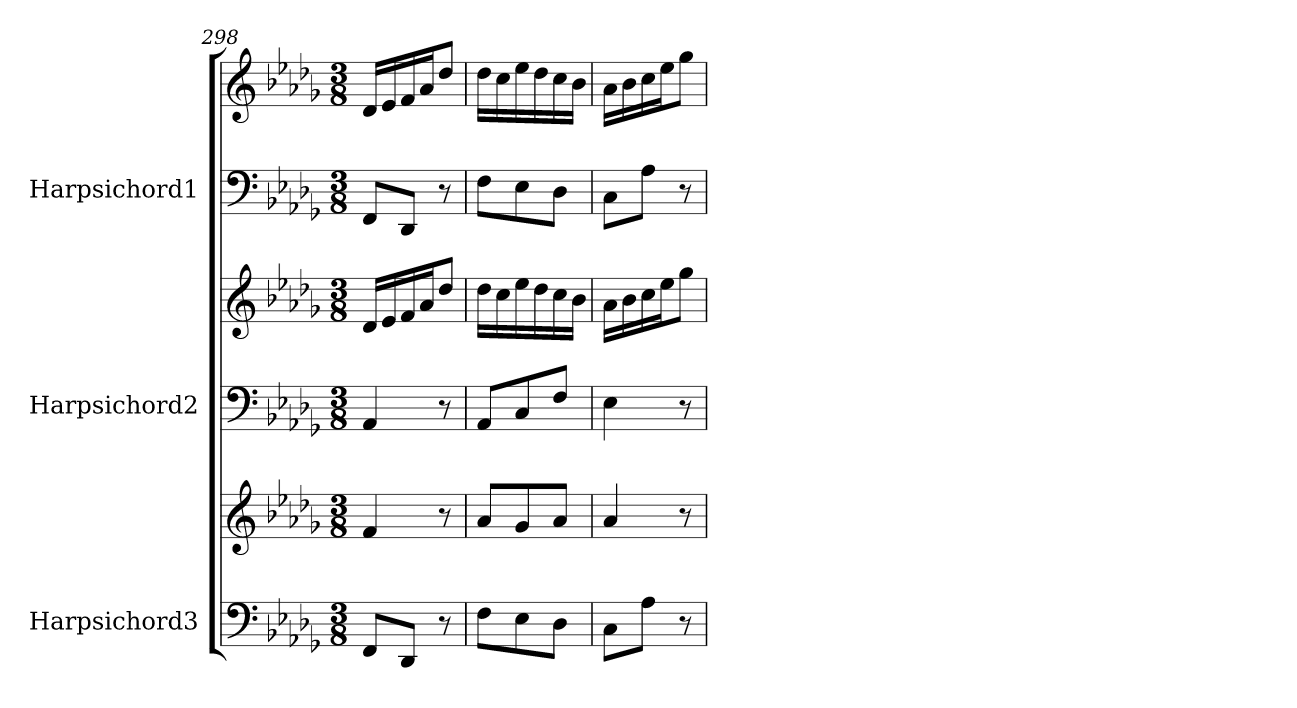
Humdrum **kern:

**kern	**kern	**kern	**kern	**kern	**kern
*part3	*part3	*part2	*part2	*part1	*part1
*staff6	*staff5	*staff4	*staff3	*staff2	*staff1
*I"Harpsichord3	*	*I"Harpsichord2	*	*I"Harpsichord1	*
*I'Hp	*	*I'Hp	*	*I'Hp	*
*clefF4	*clefG2	*clefF4	*clefG2	*clefF4	*clefG2
*k[b-e-a-d-g-]	*k[b-e-a-d-g-]	*k[b-e-a-d-g-]	*k[b-e-a-d-g-]	*k[b-e-a-d-g-]	*k[b-e-a-d-g-]
*M3/8	*M3/8	*M3/8	*M3/8	*M3/8	*M3/8
=298	=298	=298	=298	=298	=298
8FF/L	4f/	4AA-/	16d-/LL	8FF/L	16d-/LL
.	.	.	16e-/	.	16e-/
8DD-/J	.	.	16f/	8DD-/J	16f/
.	.	.	16a-/J	.	16a-/J
8r	8r	8r	8dd-/J	8r	8dd-/J
=299	=299	=299	=299	=299	=299
8F\L	8a-/L	8AA-/L	16dd-\LL	8F\L	16dd-\LL
.	.	.	16cc\	.	16cc\
8E-\	8g-/	8C/	16ee-\	8E-\	16ee-\
.	.	.	16dd-\	.	16dd-\
8D-\J	8a-/J	8F/J	16cc\	8D-\J	16cc\
.	.	.	16b-\JJ	.	16b-\JJ
=300	=300	=300	=300	=300	=300
8C\L	4a-/	4E-\	16a-\LL	8C\L	16a-\LL
.	.	.	16b-\	.	16b-\
8A-\J	.	.	16cc\	8A-\J	16cc\
.	.	.	16ee-\J	.	16ee-\J
8r	8r	8r	8gg-\J	8r	8gg-\J
=	=	=	=	=	=
*-	*-	*-	*-	*-	*-
